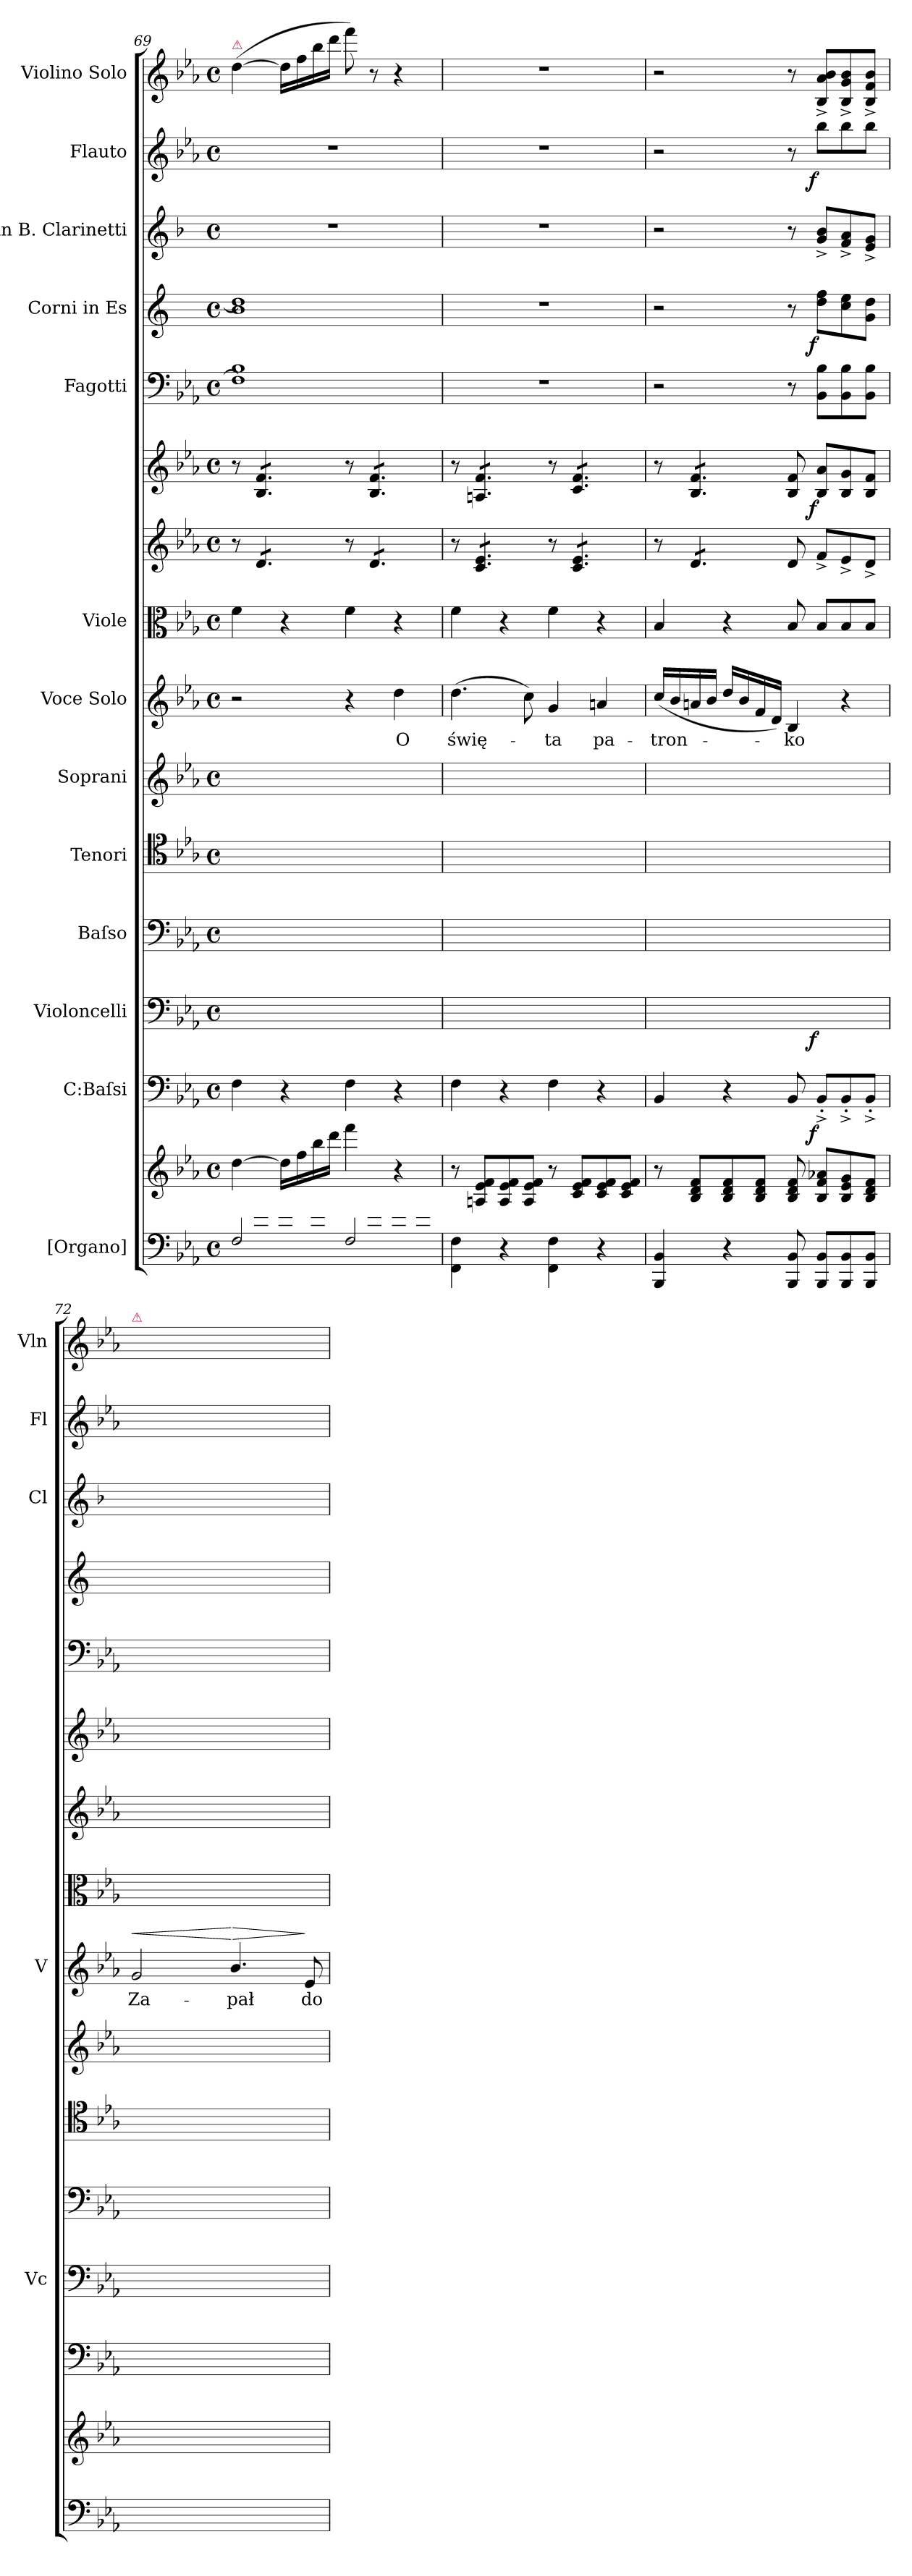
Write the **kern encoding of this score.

**kern	**kern	**kern	**dynam	**kern	**dynam	**kern	**kern	**kern	**kern	**text	**dynam	**kern	**kern	**kern	**dynam	**kern	**kern	**dynam	**kern	**kern	**dynam	**kern
*part15	*part15	*part14	*part14	*part13	*part13	*part12	*part11	*part10	*part9	*part9	*part9	*part8	*part7	*part6	*part6	*part5	*part4	*part4	*part3	*part2	*part2	*part1
*staff16	*staff15	*staff14	*staff14	*staff13	*staff13	*staff12	*staff11	*staff10	*staff9	*staff9	*staff9	*staff8	*staff7	*staff6	*staff6	*staff5	*staff4	*staff4	*staff3	*staff2	*staff2	*staff1
*I"[Organo]	*	*I"C:Baſsi	*	*I"Violoncelli	*	*I"Baſso	*I"Tenori	*I"Soprani	*I"Voce Solo	*	*	*I"Viole	*	*	*	*I"Fagotti	*I"Corni in Es	*	*I"in B. Clarinetti	*I"Flauto	*	*I"Violino Solo
*	*	*	*	*I'Vc	*	*	*	*	*I'V	*	*	*	*	*	*	*	*	*	*I'Cl	*I'Fl	*	*I'Vln
*clefF4	*clefG2	*clefF4	*	*clefF4	*	*clefF4	*clefC4	*clefG2	*clefG2	*	*	*clefC3	*clefG2	*clefG2	*	*clefF4	*clefG2	*	*clefG2	*clefG2	*	*clefG2
*	*	*	*	*	*	*	*	*	*	*	*	*	*	*	*	*	*ITrd5c9	*	*ITrd1c2	*	*	*
*k[b-e-a-]	*k[b-e-a-]	*k[b-e-a-]	*	*k[b-e-a-]	*	*k[b-e-a-]	*k[b-e-a-]	*k[b-e-a-]	*k[b-e-a-]	*	*	*k[b-e-a-]	*k[b-e-a-]	*k[b-e-a-]	*	*k[b-e-a-]	*k[b-e-a-]	*	*k[b-e-a-]	*k[b-e-a-]	*	*k[b-e-a-]
*M4/4	*M4/4	*M4/4	*	*M4/4	*	*M4/4	*M4/4	*M4/4	*M4/4	*	*	*M4/4	*M4/4	*M4/4	*	*M4/4	*M4/4	*	*M4/4	*M4/4	*	*M4/4
*met(c)	*met(c)	*met(c)	*	*met(c)	*	*met(c)	*met(c)	*met(c)	*met(c)	*	*	*met(c)	*met(c)	*met(c)	*	*met(c)	*met(c)	*	*met(c)	*met(c)	*	*met(c)
=69	=69	=69	=69	=69	=69	=69	=69	=69	=69	=69	=69	=69	=69	=69	=69	=69	=69	=69	=69	=69	=69	=69
*^	*	*	*	*	*	*	*	*	*	*	*	*	*	*	*	*^	*^	*	*	*	*	*
!	!	!	!	!	!	!	!	!	!	!	!	!	!	!	!	!	!	!	!	!	!	!	!	!	!LO:TX:a:color=crimson:t=⚠
2F/	8F\Lyy	[4dd\	4F\	.	4F\yy	.	1ryy	1ryy	1ryy	2r	.	.	4f\	8r	8r	.	1B-	1F]	1f]	1d	.	1r	1r	.	([4dd\
*	*	*	*	*	*	*	*	*	*	*	*	*	*	*tremolo	*	*	*	*	*	*	*	*	*	*	*
*	*	*	*	*	*	*	*	*	*	*	*	*	*	*	*tremolo	*	*	*	*	*	*	*	*	*	*
.	8B-\ 8d\ 8f\	.	.	.	.	.	.	.	.	.	.	.	.	8d/L	8B-/ 8f/L	.	.	.	.	.	.	.	.	.	.
.	8B-\ 8d\ 8f\	16dd\LL]	4r	.	4ryy	.	.	.	.	.	.	.	4r	8d/	8B-/ 8f/	.	.	.	.	.	.	.	.	.	16dd\LL]
.	.	16ff\	.	.	.	.	.	.	.	.	.	.	.	.	.	.	.	.	.	.	.	.	.	.	16ff\
.	8B-\ 8d\ 8f\J	16bb-\	.	.	.	.	.	.	.	.	.	.	.	8d/J	8B-/ 8f/J	.	.	.	.	.	.	.	.	.	16bb-\
.	.	16ddd\JJ	.	.	.	.	.	.	.	.	.	.	.	.	.	.	.	.	.	.	.	.	.	.	16ddd\JJ
2F/	8F\Lyy	4fff\	4F\	.	4F\yy	.	.	.	.	4r	.	.	4f\	8r	8r	.	.	.	.	.	.	.	.	.	8fff\)
.	8B-\ 8d\ 8f\	.	.	.	.	.	.	.	.	.	.	.	.	8d/L	8B-/ 8f/L	.	.	.	.	.	.	.	.	.	8r
.	8B-\ 8d\ 8f\	4r	4r	.	4ryy	.	.	.	.	4dd\	O	.	4r	8d/	8B-/ 8f/	.	.	.	.	.	.	.	.	.	4r
.	8B-\ 8d\ 8f\J	.	.	.	.	.	.	.	.	.	.	.	.	8d/J	8B-/ 8f/J	.	.	.	.	.	.	.	.	.	.
*	*	*	*	*	*	*	*	*	*	*	*	*	*	*	*	*	*v	*v	*	*	*	*	*	*	*
*v	*v	*	*	*	*	*	*	*	*	*	*	*	*	*	*	*	*	*v	*v	*	*	*	*	*
=70	=70	=70	=70	=70	=70	=70	=70	=70	=70	=70	=70	=70	=70	=70	=70	=70	=70	=70	=70	=70	=70	=70
4FF\ 4F\	8r	4F\	.	4F\yy	.	1ryy	1ryy	1ryy	(4.dd\	świę-	.	4f\	8r	8r	.	1r	1r	.	1r	1r	.	1r
.	8An/ 8e-/ 8f/L	.	.	.	.	.	.	.	.	.	.	.	8c/ 8e-/L	8An/ 8f/L	.	.	.	.	.	.	.	.
4r	8A/ 8e-/ 8f/	4r	.	4ryy	.	.	.	.	.	.	.	4r	8c/ 8e-/	8An/ 8f/	.	.	.	.	.	.	.	.
.	8A/ 8e-/ 8f/J	.	.	.	.	.	.	.	8cc\)	.	.	.	8c/ 8e-/J	8An/ 8f/J	.	.	.	.	.	.	.	.
4FF\ 4F\	8r	4F\	.	4F\yy	.	.	.	.	4g/	-ta	.	4f\	8r	8r	.	.	.	.	.	.	.	.
.	8c/ 8e-/ 8f/L	.	.	.	.	.	.	.	.	.	.	.	8c/ 8e-/L	8c/ 8f/L	.	.	.	.	.	.	.	.
4r	8c/ 8e-/ 8f/	4r	.	4ryy	.	.	.	.	4an/	pa-	.	4r	8c/ 8e-/	8c/ 8f/	.	.	.	.	.	.	.	.
.	8c/ 8e-/ 8f/J	.	.	.	.	.	.	.	.	.	.	.	8c/ 8e-/J	8c/ 8f/J	.	.	.	.	.	.	.	.
=71	=71	=71	=71	=71	=71	=71	=71	=71	=71	=71	=71	=71	=71	=71	=71	=71	=71	=71	=71	=71	=71	=71
4BBB-/ 4BB-/	8r	4BB-/	.	4BB-/yy	.	1ryy	1ryy	1ryy	(16cc/LL	-tron-	.	4B-/	8r	8r	.	2r	2r	.	2r	2r	.	2r
.	.	.	.	.	.	.	.	.	16b-/	.	.	.	.	.	.	.	.	.	.	.	.	.
.	8B-/ 8d/ 8f/L	.	.	.	.	.	.	.	16an/	.	.	.	8d/L	8B-/ 8f/L	.	.	.	.	.	.	.	.
.	.	.	.	.	.	.	.	.	16b-/JJ	.	.	.	.	.	.	.	.	.	.	.	.	.
4r	8B-/ 8d/ 8f/	4r	.	4ryy	.	.	.	.	16dd/LL	.	.	4r	8d/	8B-/ 8f/	.	.	.	.	.	.	.	.
.	.	.	.	.	.	.	.	.	16b-/	.	.	.	.	.	.	.	.	.	.	.	.	.
.	8B-/ 8d/ 8f/J	.	.	.	.	.	.	.	16f/	.	.	.	8d/J	8B-/ 8f/J	.	.	.	.	.	.	.	.
*	*	*	*	*	*	*	*	*	*	*	*	*	*	*Xtremolo	*	*	*	*	*	*	*	*
*	*	*	*	*	*	*	*	*	*	*	*	*	*Xtremolo	*	*	*	*	*	*	*	*	*
.	.	.	.	.	.	.	.	.	16d/JJ)	.	.	.	.	.	.	.	.	.	.	.	.	.
8BBB-/ 8BB-/	8B-/ 8d/ 8f/	8BB-/	.	8BB-/yy	.	.	.	.	4B-/	-ko	.	8B-/	8d/	8B-/ 8f/	.	8r	8r	.	8r	8r	.	8r
!	!	!	!LO:DY:b:rj	!	!LO:DY:b:rj	!	!	!	!	!	!	!	!	!	!LO:DY:rj	!	!	!LO:DY:rj	!	!	!LO:DY:rj	!
8BBB-/ 8BB-/L	8B-/ 8f/ 8a-X/L	8BB-'<^>/L	f	8BB-'<^>/Lyy	f	.	.	.	.	.	.	8B-/L	8f^/L	8B-/ 8a-/L	f	8BB-\ 8B-\L	8f\ 8a-\L	f	8f^>/ 8a-^>/L	8bb-\L	f	8B-^>/ 8a-^>/ 8b-^>/L
8BBB-/ 8BB-/	8B-/ 8e-/ 8g/	8BB-'<^>/	.	8BB-'<^>/yy	.	.	.	.	4r	.	.	8B-/	8e-^/	8B-/ 8g/	.	8BB-\ 8B-\	8e-\ 8g\	.	8e-^>/ 8g^>/	8bb-\	.	8B-^>/ 8g^>/ 8b-^>/
8BBB-/ 8BB-/J	8B-/ 8d/ 8f/J	8BB-'<^>/J	.	8BB-'<^>/Jyy	.	.	.	.	.	.	.	8B-/J	8d^/J	8B-/ 8f/J	.	8BB-\ 8B-\J	8B-\ 8f\J	.	8d^>/ 8f^>/J	8bb-\J	.	8B-^>/ 8f^>/ 8b-^>/J
=72	=72	=72	=72	=72	=72	=72	=72	=72	=72	=72	=72	=72	=72	=72	=72	=72	=72	=72	=72	=72	=72	=72
!	!	!	!	!	!	!	!	!	!	!	!	!	!	!	!	!	!	!	!	!	!	!LO:TX:a:color=crimson:t=⚠
!	!	!	!	!	!	!	!	!	!	!	!LO:HP:a	!	!	!	!	!	!	!	!	!	!	!
2EE-yy\ 2E-yy\	8Gyy/ 8e-yy/L	2E-\yy	.	2E-\yy	.	1ryy	1ryy	1ryy	2g/	Za-	<	1ryy	8G/Lyy	8e-/Lyy	.	1ryy	1ryy	.	1ryy	1ryy	.	1ryy
.	8B-/yy	.	.	.	.	.	.	.	.	.	.	.	8B-/yy	8B-/yy	.	.	.	.	.	.	.	.
.	8e-yy/ 8gyy/	.	.	.	.	.	.	.	.	.	.	.	8e-/yy	8g/yy	.	.	.	.	.	.	.	.
.	8B-/Jyy	.	.	.	.	.	.	.	.	.	.	.	8B-/Jyy	8B-/Jyy	.	.	.	.	.	.	.	.
!	!	!	!	!	!	!	!	!	!	!	!LO:HP:n=1:a	!	!	!	!	!	!	!	!	!	!	!
2GGyy\ 2Gyy\	8e-/Lyy	2G\yy	.	2G\yy	.	.	.	.	4.b-/	-pał	[ >	.	8e-/Lyy	8e-/Lyy	.	.	.	.	.	.	.	.
.	8B-/yy	.	.	.	.	.	.	.	.	.	.	.	8B-/yy	8B-/yy	.	.	.	.	.	.	.	.
.	8e-yy/ 8b-yy/	.	.	.	.	.	.	.	.	.	.	.	8e-/yy	8b-/yy	.	.	.	.	.	.	.	.
.	8B-/Jyy	.	.	.	.	.	.	.	8e-/	do	]	.	8B-/Jyy	8e-/Jyy	.	.	.	.	.	.	.	.
=	=	=	=	=	=	=	=	=	=	=	=	=	=	=	=	=	=	=	=	=	=	=
*-	*-	*-	*-	*-	*-	*-	*-	*-	*-	*-	*-	*-	*-	*-	*-	*-	*-	*-	*-	*-	*-	*-
